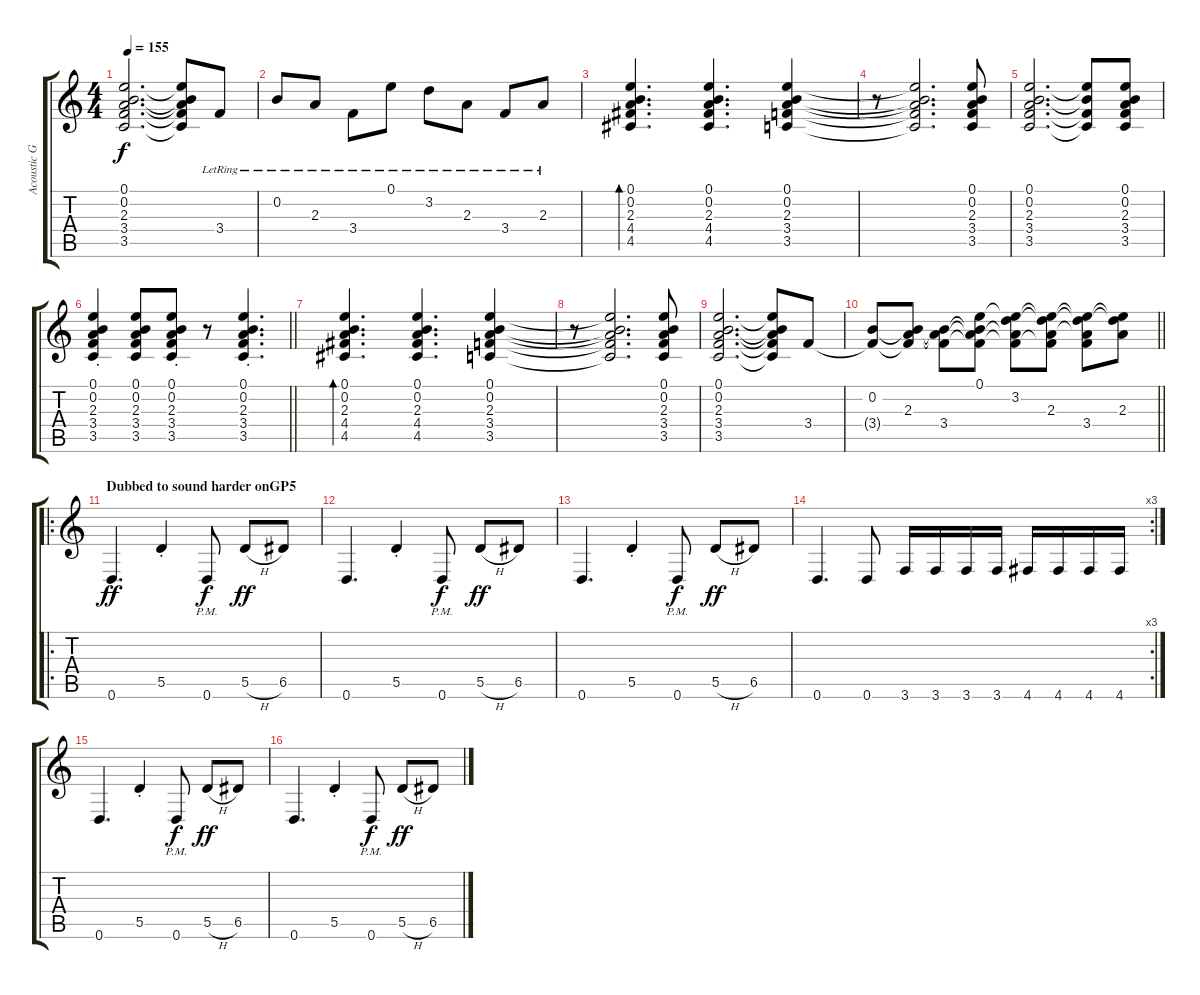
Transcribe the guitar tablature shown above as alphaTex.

\track ("Acoustic Guitar" "Acoustic G") {instrument acousticguitarsteel}
\staff {score tabs}
\tuning (E4 B3 G3 D3 A2 D2) {hide}
\ts (4 4)
\tempo 155
\clef g2
\ks c
(0.1 0.2 2.3 3.4 3.5).2{d dy f} (0.1{t} 0.2{t} 2.3{t} 3.4{t} 3.5{t}).8 3.4{lr}.8 |
0.2{lr}.8 2.3{lr}.8 3.4{lr}.8 0.1{lr}.8 3.2{lr}.8 2.3{lr}.8 3.4{lr}.8 2.3{lr}.8 |
(0.1 0.2 2.3 4.4 4.5).4{d bd 30} (0.1 0.2 2.3 4.4 4.5).4{d} (0.1 0.2 2.3 3.4 3.5).4 |
r.8 (0.1{t} 0.2{t} 2.3{t} 3.4{t} 3.5{t}).2{d} (0.1 0.2 2.3 3.4 3.5).8 |
(0.1 0.2 2.3 3.4 3.5).2{d} (0.1{t} 0.2{t} 3.4{t} 3.5{t}).8 (0.1 0.2 2.3 3.4 3.5).8 |
\barLineRight lightlight
(0.1{st} 0.2{st} 2.3{st} 3.4{st} 3.5{st}).4 (0.1 0.2 2.3 3.4 3.5).8 (0.1{st} 0.2{st} 2.3{st} 3.4{st} 3.5{st}).8 r.8 (0.1{st} 0.2{st} 2.3{st} 3.4{st} 3.5{st}).4{d} |
(0.1 0.2 2.3 4.4 4.5).4{d bd 30} (0.1 0.2 2.3 4.4 4.5).4{d} (0.1 0.2 2.3 3.4 3.5).4 |
r.8 (0.1{t} 0.2{t} 2.3{t} 3.4{t} 3.5{t}).2{d} (0.1 0.2 2.3 3.4 3.5).8 |
(0.1 0.2 2.3 3.4 3.5).2{d} (0.1{t} 0.2{t} 2.3{t} 3.4{t} 3.5{t}).8 3.4.8 |
\barLineRight lightlight
(0.2 3.4{t}).8 (0.2{t} 2.3 3.4{t}).8 (0.2{t} 2.3{t} 3.4).8 (0.1 0.2{t} 2.3{t} 3.4{t}).8 (0.1{t} 3.2 2.3{t} 3.4{t}).8 (0.1{t} 3.2{t} 2.3 3.4{t}).8 (0.1{t} 3.2{t} 2.3{t} 3.4).8 (0.1{t} 3.2{t} 2.3).8 |
\ro
\section ("" "Dubbed to sound harder onGP5")
0.6.4{d dy ff volume 15 instrument distortionguitar} 5.5{st}.4 0.6{pm}.8{dy f} 5.5{h}.8{dy ff} 6.5.8 |
0.6.4{d} 5.5{st}.4 0.6{pm}.8{dy f} 5.5{h}.8{dy ff} 6.5.8 |
0.6.4{d} 5.5{st}.4 0.6{pm}.8{dy f} 5.5{h}.8{dy ff} 6.5.8 |
\rc 3
0.6.4{d} 0.6.8 3.6.16 3.6.16 3.6.16 3.6.16 4.6.16 4.6.16 4.6.16 4.6.16 |
0.6.4{d instrument distortionguitar} 5.5{st}.4 0.6{pm}.8{dy f} 5.5{h}.8{dy ff} 6.5.8 |
0.6.4{d} 5.5{st}.4 0.6{pm}.8{dy f} 5.5{h}.8{dy ff} 6.5.8
